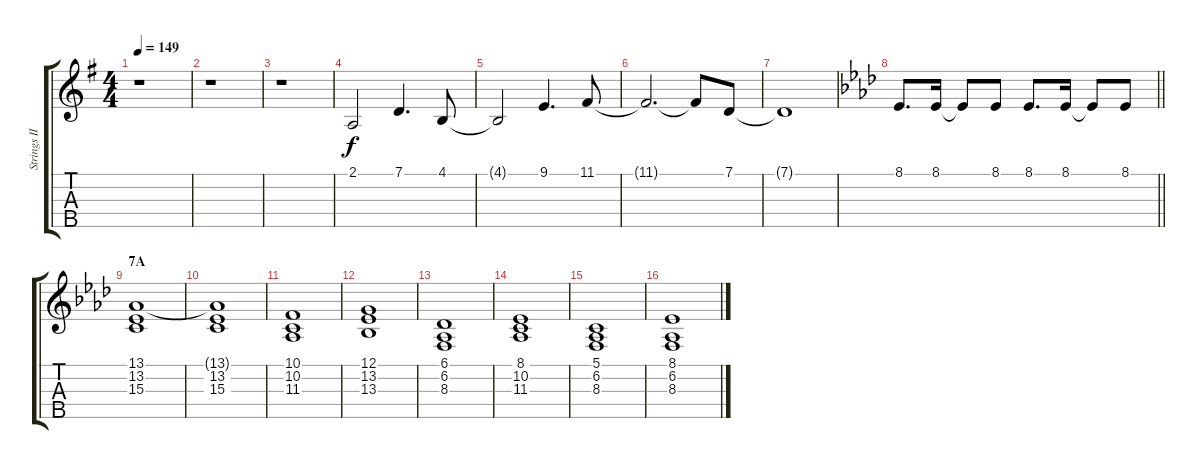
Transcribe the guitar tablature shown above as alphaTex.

\track ("Strings II" "Strings II") {instrument stringensemble1}
\staff {score tabs}
\tuning (G3 D3 A2 E2 B1) {hide}
\ts (4 4)
\tempo 149
\clef g2
\ks g
r.1{dy f} |
r.1 |
r.1 |
2.1.2 7.1.4{d} 4.1.8 |
4.1{t}.2 9.1.4{d} 11.1.8 |
11.1{t}.2{d} 11.1{t}.8 7.1.8 |
7.1{t}.1 |
\barLineRight lightlight
\ks ab
8.1.8{d} 8.1.16 8.1{t}.8 8.1.8 8.1.8{d} 8.1.16 8.1{t}.8 8.1.8 |
\section ("" "7A")
(13.1 13.2 15.3).1 |
(13.1{t} 13.2 15.3).1 |
(10.1 10.2 11.3).1 |
(12.1 13.2 13.3).1 |
(6.1 6.2 8.3).1 |
(8.1 10.2 11.3).1 |
(5.1 6.2 8.3).1 |
(8.1 6.2 8.3).1
